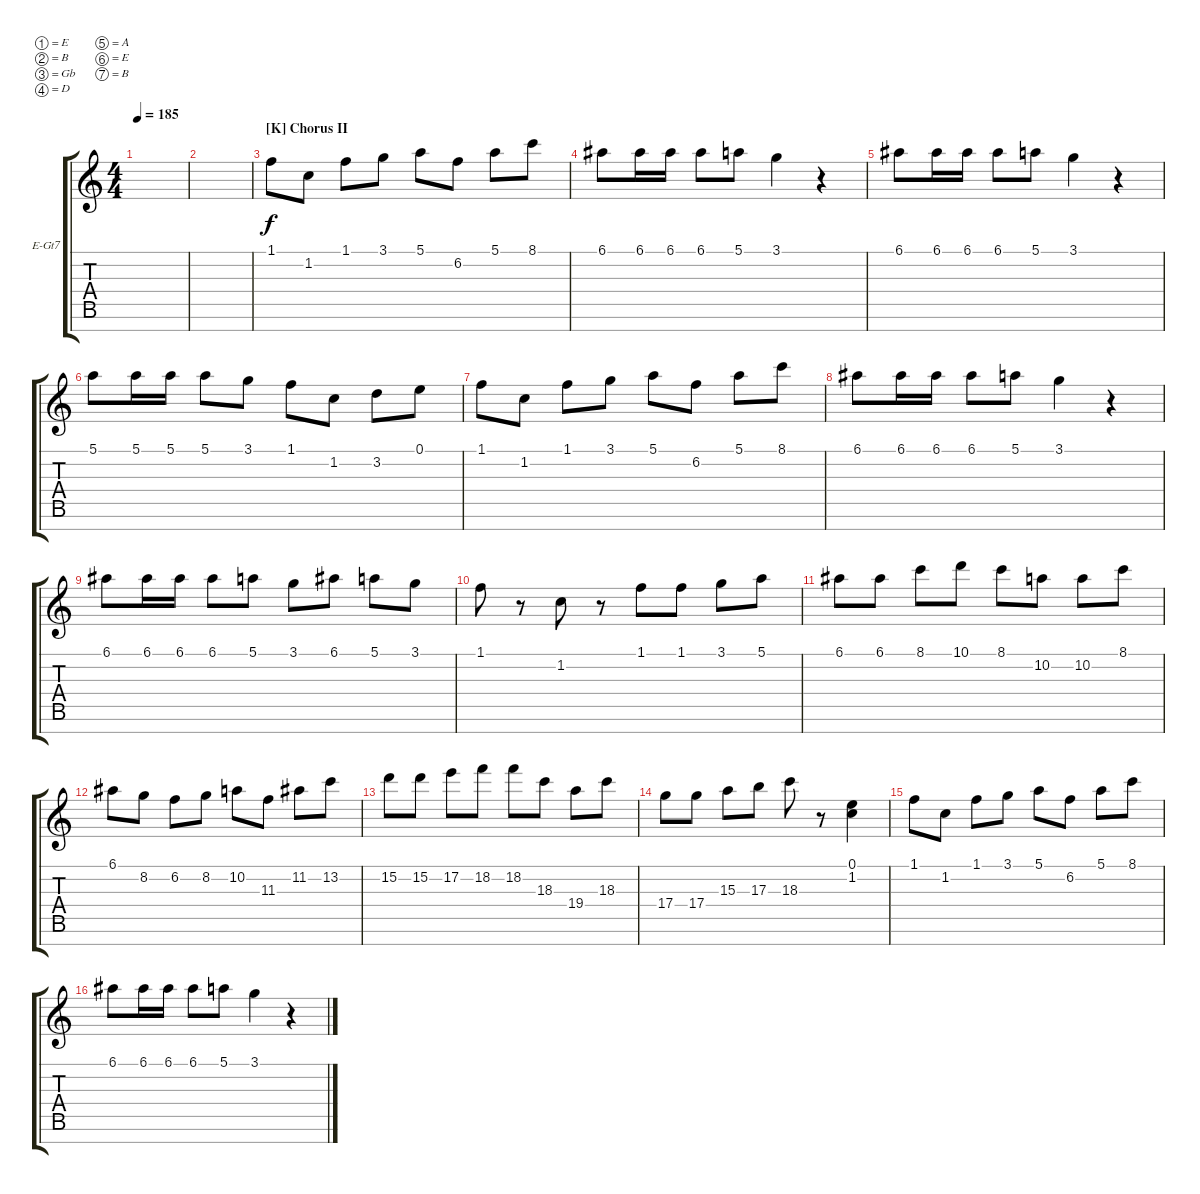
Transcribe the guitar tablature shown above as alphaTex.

\defaultSystemsLayout 4
\bracketExtendMode groupsimilarinstruments
\firstSystemTrackNameOrientation horizontal
\otherSystemsTrackNameOrientation horizontal
\track ("Synth Lead I" "E-Gt7") {instrument stringensemble1}
\staff {score tabs}
\tuning (E4 B3 Gb3 D3 A2 E2 B1)
\displaytranspose 12
\ts (4 4)
\tempo 185
\clef g2
\scale
0.333333
\ks c
|
\scale
0.333333 |
\section ("K" "Chorus II")
\scale
0.333333 1.1.8 1.2.8 1.1.8 3.1.8 5.1.8 6.2.8 5.1.8 8.1.8 |
\scale
0.333333 6.1.8 6.1.16 6.1.16 6.1.8 5.1.8 3.1.4 r.4 |
\scale
0.333333 6.1.8 6.1.16 6.1.16 6.1.8 5.1.8 3.1.4 r.4 |
\scale
0.333333 5.1.8 5.1.16 5.1.16 5.1.8 3.1.8 1.1.8 1.2.8 3.2.8 0.1.8 |
\scale
0.333333 1.1.8 1.2.8 1.1.8 3.1.8 5.1.8 6.2.8 5.1.8 8.1.8 |
\scale
0.333333 6.1.8 6.1.16 6.1.16 6.1.8 5.1.8 3.1.4 r.4 |
\scale
0.333333 6.1.8 6.1.16 6.1.16 6.1.8 5.1.8 3.1.8 6.1.8 5.1.8 3.1.8 |
\scale
0.333333 1.1.8 r.8 1.2.8 r.8 1.1.8 1.1.8 3.1.8 5.1.8 |
\scale
0.333333 6.1.8 6.1.8 8.1.8 10.1.8 8.1.8 10.2.8 10.2.8 8.1.8 |
\scale
0.333333 6.1.8 8.2.8 6.2.8 8.2.8 10.2.8 11.3.8 11.2.8 13.2.8 |
\scale
0.333333 15.2.8 15.2.8 17.2.8 18.2.8 18.2.8 18.3.8 19.4.8 18.3.8 |
\scale
0.333333 17.4.8 17.4.8 15.3.8 17.3.8 18.3.8 r.8 (1.2 0.1).4 |
\scale
0.333333 1.1.8 1.2.8 1.1.8 3.1.8 5.1.8 6.2.8 5.1.8 8.1.8 |
\scale
0.333333 6.1.8 6.1.16 6.1.16 6.1.8 5.1.8 3.1.4 r.4
